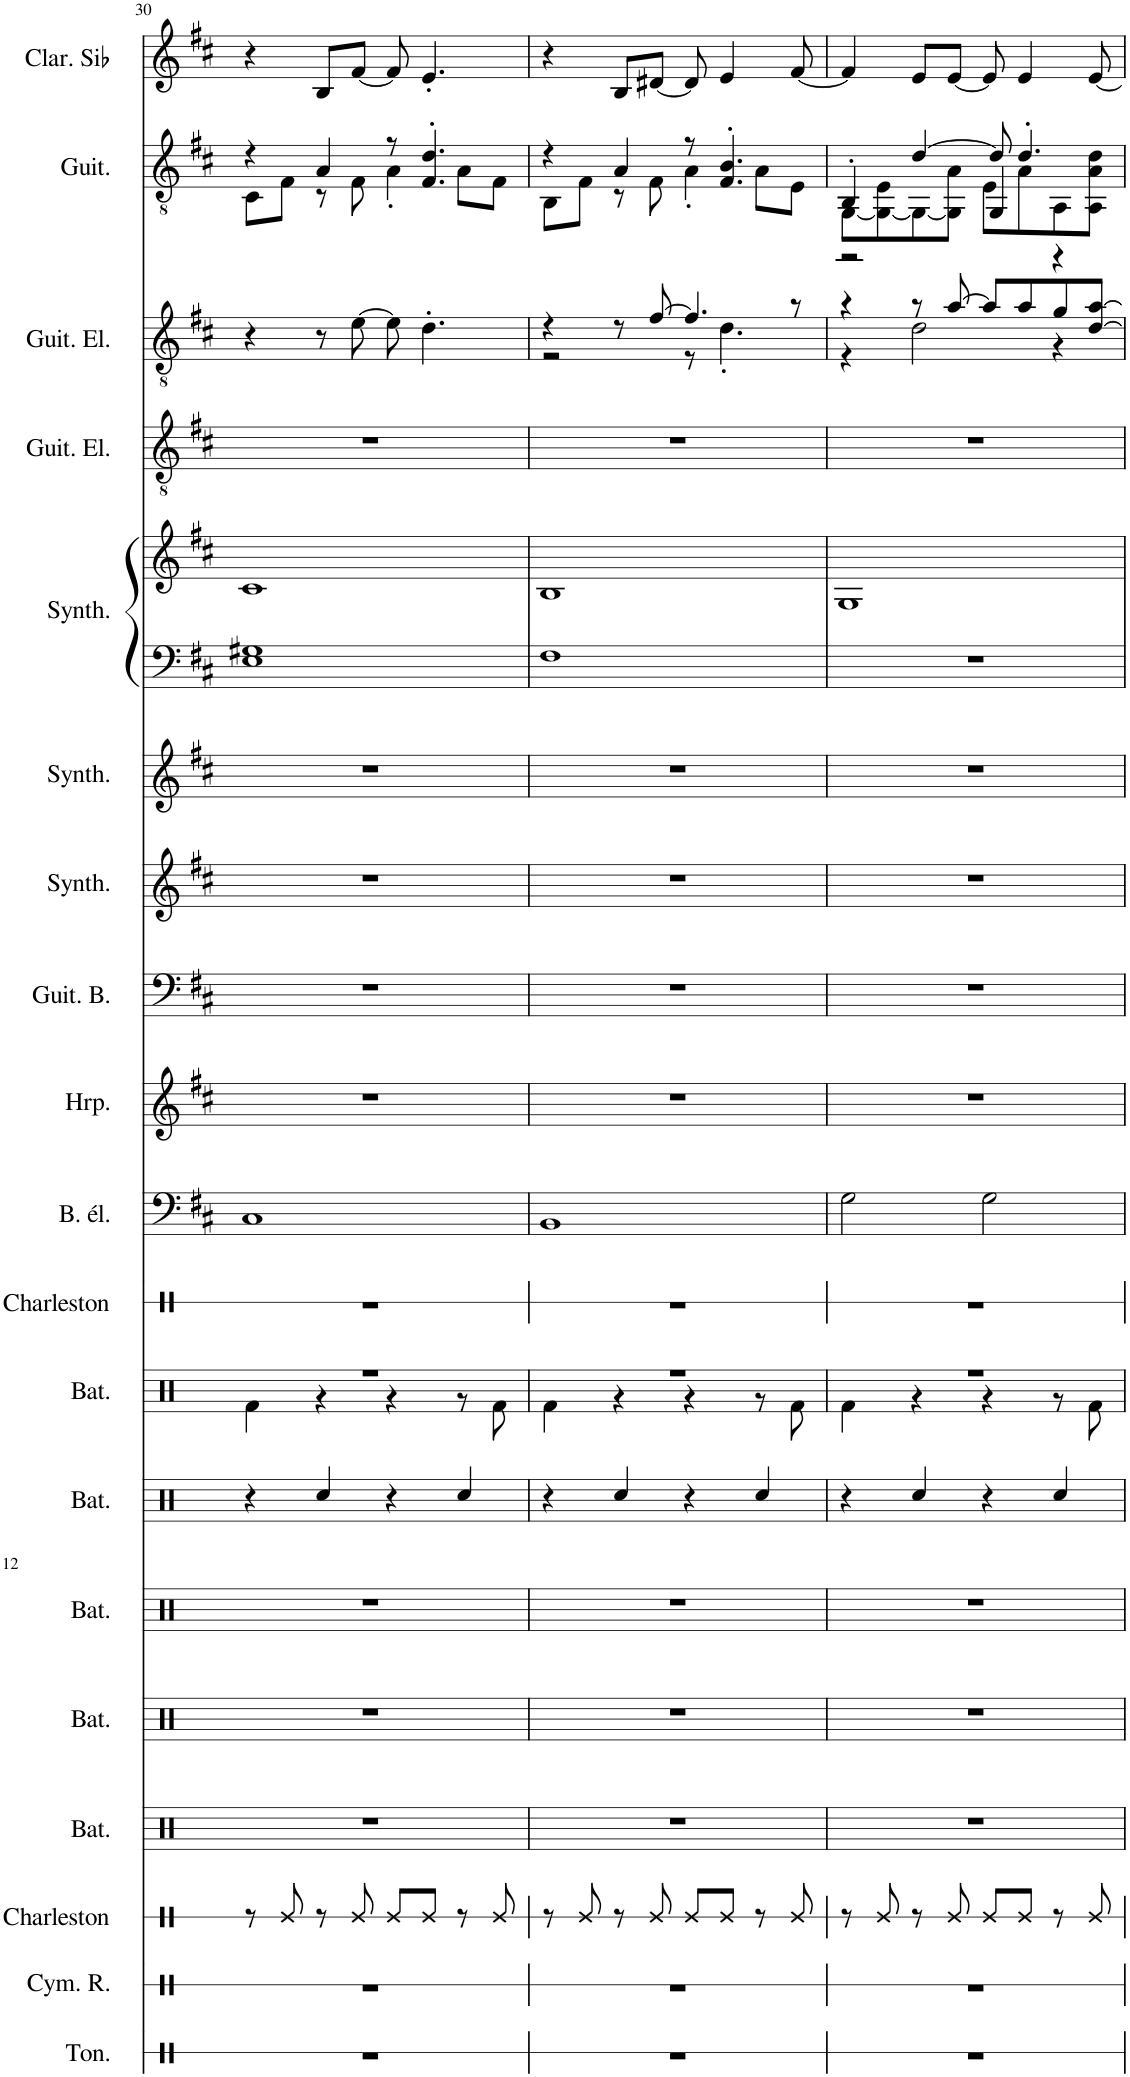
**kern	**kern	**kern	**kern	**kern	**kern	**kern	**kern	**kern	**kern	**kern	**kern	**kern	**kern	**kern	**kern	**kern	**kern	**kern	**kern
*part19	*part18	*part17	*part16	*part15	*part14	*part13	*part12	*part11	*part10	*part9	*part8	*part7	*part6	*part5	*part5	*part4	*part3	*part2	*part1
*staff20	*staff19	*staff18	*staff17	*staff16	*staff15	*staff14	*staff13	*staff12	*staff11	*staff10	*staff9	*staff8	*staff7	*staff6	*staff5	*staff4	*staff3	*staff2	*staff1
*I"Tonnerre	*I"Cymbale ride	*I"Charleston	*I"Batterie	*I"Batterie	*I"Batterie	*I"Batterie	*I"Batterie	*I"Charleston	*I"Basse électrique, Electric Bass (finger)	*I"Harpe	*I"Guitare Basse	*I"Synthétiseur d'effets, FX 3 (crystal)	*I"Synthétiseur d'instruments à cordes, Synth Strings 1	*I"Synthétiseur d'effets, FX 7 (echoes)	*	*I"Guitare électrique, Electric Guitar (clean)	*I"Guitare électrique, Electric Guitar (clean)	*I"Guitare classique, Acoustic Guitar (nylon)	*I"Clarinette en Sib
*I'Ton.	*I'Cym. R.	*I'Charleston	*I'Bat.	*I'Bat.	*I'Bat.	*I'Bat.	*I'Bat.	*I'Charleston	*I'B. él.	*I'Hrp.	*I'Guit. B.	*I'Synth.	*I'Synth.	*I'Synth.	*	*I'Guit. El.	*I'Guit. El.	*I'Guit.	*I'Clar. Sib
!!LO:PB:g=z
*clefX	*clefX	*clefX	*clefX	*clefX	*clefX	*clefX	*clefX	*clefX	*clefF4	*clefG2	*clefF4	*clefG2	*clefG2	*clefF4	*clefG2	*clefGv2	*clefGv2	*clefGv2	*clefG2
*	*	*	*	*	*	*	*	*	*Trd7c12	*	*Trd7c12	*	*	*	*	*	*	*	*Trd1c2
*k[]	*k[]	*k[]	*k[]	*k[]	*k[]	*k[]	*k[]	*k[]	*k[f#c#]	*k[f#c#]	*k[f#c#]	*k[f#c#]	*k[f#c#]	*k[f#c#]	*k[f#c#]	*k[f#c#]	*k[f#c#]	*k[f#c#]	*k[f#c#]
*M4/4	*M4/4	*M4/4	*M4/4	*M4/4	*M4/4	*M4/4	*M4/4	*M4/4	*M4/4	*M4/4	*M4/4	*M4/4	*M4/4	*M4/4	*M4/4	*M4/4	*M4/4	*M4/4	*M4/4
=30	=30	=30	=30	=30	=30	=30	=30	=30	=30	=30	=30	=30	=30	=30	=30	=30	=30	=30	=30
*	*	*	*	*	*	*	*^	*	*	*	*	*	*	*	*	*	*	*^	*
1r	1r	8r	1r	1r	1r	4r	1r	4Rf\	1r	1C#	1r	1r	1r	1r	1E 1G#X	1c#	1r	4r	4r	8C#\L	4r
.	.	8Re/	.	.	.	.	.	.	.	.	.	.	.	.	.	.	.	.	.	8F#\J	.
.	.	8r	.	.	.	4Rcc/	.	4r	.	.	.	.	.	.	.	.	.	8r	4A/	8r	8B/L
.	.	8Re/	.	.	.	.	.	.	.	.	.	.	.	.	.	.	.	[8e\	.	8F#\	[8f#/J
.	.	8Re/L	.	.	.	4r	.	4r	.	.	.	.	.	.	.	.	.	8e\]	8r	4A'\	8f#/]
.	.	8Re/J	.	.	.	.	.	.	.	.	.	.	.	.	.	.	.	4.d'\	4.F#/' 4.d/'	.	4.e'/
.	.	8r	.	.	.	4Rcc/	.	8r	.	.	.	.	.	.	.	.	.	.	.	8A\L	.
.	.	8Re/	.	.	.	.	.	8Rf\	.	.	.	.	.	.	.	.	.	.	.	8F#\J	.
=31	=31	=31	=31	=31	=31	=31	=31	=31	=31	=31	=31	=31	=31	=31	=31	=31	=31	=31	=31	=31	=31
*	*	*	*	*	*	*	*	*	*	*	*	*	*	*	*	*	*	*^	*	*	*
1r	1r	8r	1r	1r	1r	4r	1r	4Rf\	1r	1BB	1r	1r	1r	1r	1F#	1B	1r	4r	2r	4r	8BB\L	4r
.	.	8Re/	.	.	.	.	.	.	.	.	.	.	.	.	.	.	.	.	.	.	8F#\J	.
.	.	8r	.	.	.	4Rcc/	.	4r	.	.	.	.	.	.	.	.	.	8r	.	4A/	8r	8B/L
.	.	8Re/	.	.	.	.	.	.	.	.	.	.	.	.	.	.	.	[8f#/	.	.	8F#\	[8d#X/J
.	.	8Re/L	.	.	.	4r	.	4r	.	.	.	.	.	.	.	.	.	4.f#/]	8r	8r	4A'\	8d#/]
.	.	8Re/J	.	.	.	.	.	.	.	.	.	.	.	.	.	.	.	.	4.d'\	4.F#/' 4.B/'	.	4e/
.	.	8r	.	.	.	4Rcc/	.	8r	.	.	.	.	.	.	.	.	.	.	.	.	8A\L	.
.	.	8Re/	.	.	.	.	.	8Rf\	.	.	.	.	.	.	.	.	.	8r	.	.	8E\J	[8f#/
=32	=32	=32	=32	=32	=32	=32	=32	=32	=32	=32	=32	=32	=32	=32	=32	=32	=32	=32	=32	=32	=32	=32
*	*	*	*	*	*	*	*	*	*	*	*	*	*	*	*	*	*	*	*	*	*^	*
1r	1r	8r	1r	1r	1r	4r	1r	4Rf\	1r	2G\	1r	1r	1r	1r	1r	1G	1r	4r	4r	4BB'/	[8GG\L	2r	4f#/]
.	.	8Re/	.	.	.	.	.	.	.	.	.	.	.	.	.	.	.	.	.	.	8GG\_ 8E\	.	.
.	.	8r	.	.	.	4Rcc/	.	4r	.	.	.	.	.	.	.	.	.	8r	2d\	[4d/	8GG\_	.	8e/L
.	.	8Re/	.	.	.	.	.	.	.	.	.	.	.	.	.	.	.	[8a/	.	.	8GG\] 8A\J	.	[8e/J
.	.	8Re/L	.	.	.	4r	.	4r	.	2G\	.	.	.	.	.	.	.	8a/L]	.	8d/]	8E\L	4GG/	8e/]
.	.	8Re/J	.	.	.	.	.	.	.	.	.	.	.	.	.	.	.	8a/	.	4.d'/	8A\	.	4e/
.	.	8r	.	.	.	4Rcc/	.	8r	.	.	.	.	.	.	.	.	.	8g/	4r	.	8AA\	4r	.
.	.	8Re/	.	.	.	.	.	8Rf\	.	.	.	.	.	.	.	.	.	[8d/ [8a/J	.	.	8AA\ 8A\ 8d\J	.	[8e/
*	*	*	*	*	*	*	*	*	*	*	*	*	*	*	*	*	*	*v	*v	*	*	*	*
*	*	*	*	*	*	*	*v	*v	*	*	*	*	*	*	*	*	*	*	*v	*v	*v	*
=	=	=	=	=	=	=	=	=	=	=	=	=	=	=	=	=	=	=	=
*-	*-	*-	*-	*-	*-	*-	*-	*-	*-	*-	*-	*-	*-	*-	*-	*-	*-	*-	*-
